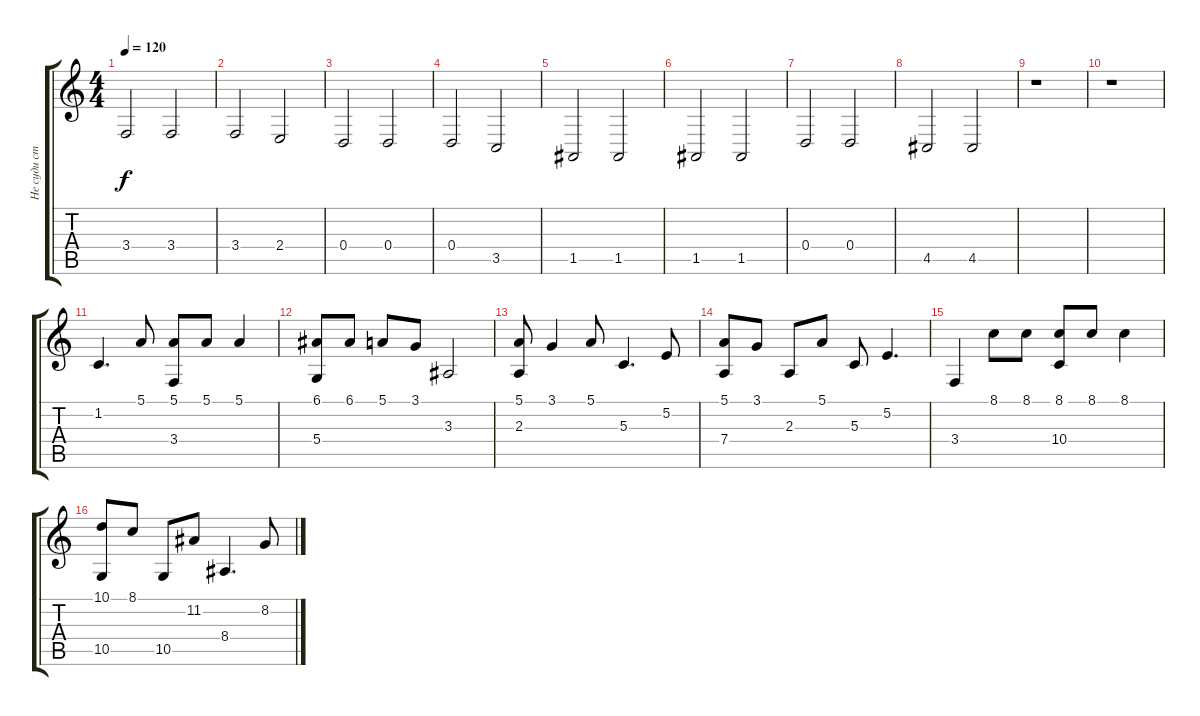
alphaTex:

\track ("Не суди строго" "Не суди ст") {instrument vibraphone}
\staff {score tabs}
\tuning (E4 B3 G3 D3 A2 E2) {hide}
\ts (4 4)
\tempo 120
\clef g2
\ks c
3.4.2{dy f} 3.4.2 |
3.4.2 2.4.2 |
0.4.2 0.4.2 |
0.4.2 3.5.2 |
1.5.2 1.5.2 |
1.5.2 1.5.2 |
0.4.2 0.4.2 |
4.5.2 4.5.2 |
r.1 |
r.1 |
1.2.4{d} 5.1.8 (5.1 3.4).8 5.1.8 5.1.4 |
(6.1 5.4).8 6.1.8 5.1.8 3.1.8 3.3.2 |
(5.1 2.3).8 3.1.4 5.1.8 5.3.4{d} 5.2.8 |
(5.1 7.4).8 3.1.8 2.3.8 5.1.8 5.3.8 5.2.4{d} |
3.4.4 8.1.8 8.1.8 (8.1 10.4).8 8.1.8 8.1.4 |
(10.1 10.5).8 8.1.8 10.5.8 11.2.8 8.4.4{d} 8.2.8
